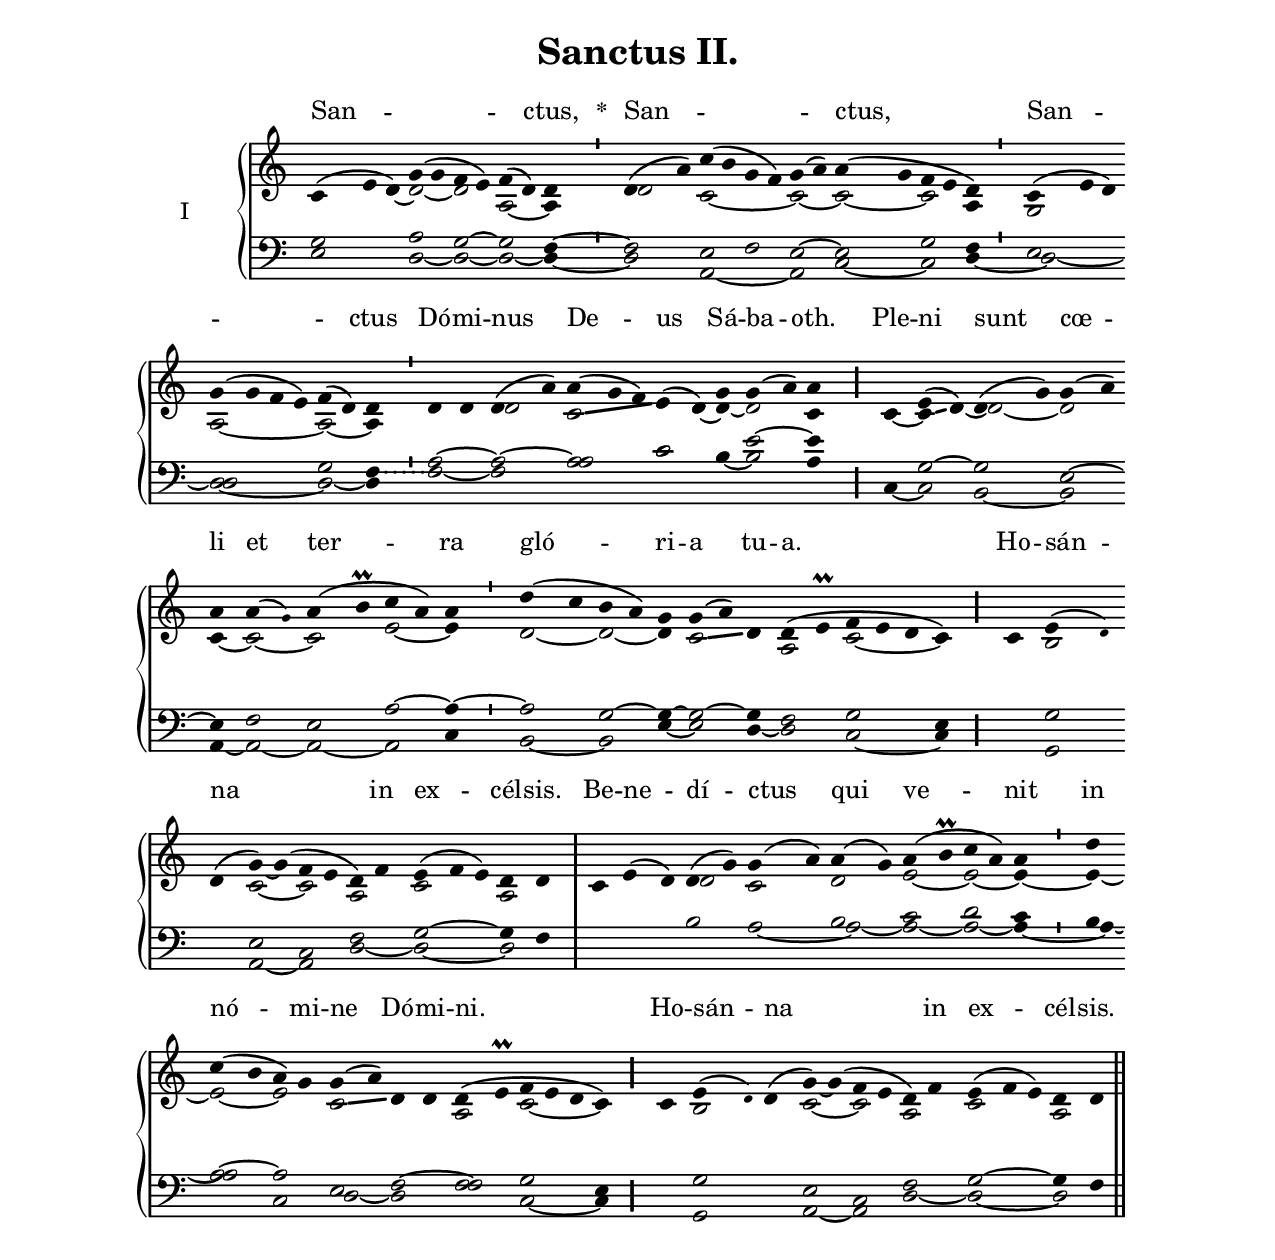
\version "2.18"
\include "gregorian.ly"
\include "noh2.ily"

%Page reference: page v.15
%(volume.page)

global = {
 \key d \dorian
 \cadenzaOn 
 \override Glissando #'thickness = #2.0
}

\header {
  title = \markup \center-column {"Sanctus II." \vspace #1 }
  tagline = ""
  composer = ""
}

\paper {
 #(include-special-characters)
  oddHeaderMarkup = \markup \fill-line {
    \line {}
    \center-column {
      \on-the-fly #first-page     " "
      \on-the-fly #not-first-page ""
    }
    \line { \on-the-fly #print-page-number-check-first \fromproperty #'page:page-number-string }
  }
  evenHeaderMarkup = \markup \fill-line {
    \line { \on-the-fly #print-page-number-check-first \fromproperty #'page:page-number-string }
    \center-column { "" }
    \line {}
  }
}

chantText = \lyricmode {
San -- _ _ ctus, 
\set stanza = " * " San -- _ _ ctus, San -- _ _ ctus Dó -- mi -- nus De -- us Sá -- ba -- oth. 
Ple -- ni sunt cœ -- li et ter -- ra gló -- ri -- a tu -- a. 
Ho -- sán -- na in ex -- cél -- sis. 
Be -- ne -- dí -- ctus qui ve -- nit in nó -- mi -- ne Dó -- mi -- ni. 
Ho -- sán -- na in ex -- cél -- sis. }

chantMusic = {
\tieDown   c'4 ( e'4 d'4) g'4 ( g'4 f'4 e'4) f'4 ( d'4) d'4 \divisioMinima
 d'4 ( a'4) c''4 ( b'4 g'4 f'4) g'4 ( a'4) a'4 ( g'4 f'4 e'4 d'4) \divisioMinima
 c'4 ( e'4 d'4) \forceBreak
 g'4 ( g'4 f'4 e'4) f'4 ( d'4) d'4 \divisioMinima
 d'4 d'4 d'4 ( a'4) a'4 ( g'4 f'4) e'4 ( d'4) g'4 g'4 ( a'4) a'4 \divisioMaior
 c'4 e'4 ( d'4) d'4 ( g'4) g'4 ( a'4) \forceBreak
 a'4 a'4 ( \once \tweak #'font-size #-4 g' ) a'4 ( b'\prall c''4 a'4) a'4 \divisioMinima
 d''4 ( c''4 b'4 a'4) g'4 g'4 ( a'4) d'4 d'4 ( e'\prall f'4 e'4 d'4 c'4) \divisioMaior
 c'4 e'4 ( \once \tweak #'font-size #-4 d' ) \forceBreak
 d'4 ( g'4) ~ g'4 ( f'4 e'4 d'4) f'4 e'4 ( f'4 e'4) d'4 d'4 \divisioMaxima
 c'4 e'4 ( d'4) d'4 ( g'4) g'4 ( a'4) a'4 ( g'4) a'4 ( b'\prall c''4 a'4) a'4 \divisioMinima
 d''4 \forceBreak
 c''4 ( b'4 a'4) g'4 g'4 ( a'4) d'4 d'4 d'4 ( e'\prall f'4 e'4 d'4 c'4) \divisioMaior
 c'4 e'4 ( \once \tweak #'font-size #-4 d' ) d'4 ( g'4) ~ g'4 ( f'4 e'4 d'4) f'4 e'4 ( f'4 e'4) d'4 d'4 \finalis

}

altoMusic = {
r2 d'4 ~ d'2 ~ d'2 a2 ~ a4 \divisioMinima
d'2 c'2*4/2 ~ c'2 ~ c'2 ~ c'2 a4 \divisioMinima
g2*3/2 a2*4/2 ~ a2 ~ a4 \divisioMinima
r2 d'2 c'2*3/2 -\tweak Glissando.Y-offset #-0.8 \glissando e'4 d'4 ~ d'4 ~ d'2 c'4 \divisioMaior
c'4 ~ c'4 -\tweak Glissando.Y-offset #-0.8 \glissando d'4 ~ d'2 ~ d'2 c'4 ~ c'2 ~ c'2 e'2 ~ e'4 \divisioMinima
d'2 ~ d'2 ~ d'4 c'2 -\tweak Glissando.Y-offset #-0.8 \glissando d'4 a2 c'2*3/2 ~ c'4 \divisioMaior
r4 b2*3/2 c'2 ~ c'2 a2 c'2*3/2 a2 \divisioMaxima
r2*3/2 d'2 c'2 d'2 e'2 ~ e'2 ~ e'4 ~ \divisioMinima
e'4 ~ e'2 ~ e'2 c'2 -\tweak Glissando.Y-offset #-0.8 \glissando d'4 d'4 a2 c'2*3/2 ~ c'4 \divisioMaior
r4 b2*3/2 c'2 ~ c'2 a2 c'2*3/2 a2 \finalis
}

tenorMusic = {
g2*3/2 a2 g2 ~ g2 f4 ~ \divisioMinima
f2 e2 f2 e2 ~ e2 g2 f4 \divisioMinima
e2*3/2 \shiftRight d2*4/2 g2 f4 \divisioMinima
a2 ~ a2 ~ a2*3/2 c'2 b4 e'2 ~ e'4 \divisioMaior
r4 g2 ~ g2 e2 ~ e4 f2 e2 a2 ~ a4 ~ \divisioMinima
a2 g2 ~ g4 ~ g2 ~ g4 f2 g2*3/2 e4 \divisioMaior
r4 g2*3/2 e2 c2 f2 g2*3/2 ~ g4 f4 \divisioMaxima
r2*7/2 b2 c'2 d'2 c'4 \divisioMinima
b4 a2 ~ a2 e2 f2 ~ \shiftRight f2 g2*3/2 e4 \divisioMaior
r4 g2*3/2 e2 c2 f2 g2*3/2 ~ g4 f4 \finalis
}

bassMusic = {
e2*3/2 d2 ~ d2 ~ d2 ~ d4 ~ \divisioMinima
d2 a,2*4/2 ~ a,2 c2 ~ c2 d4 ~ \divisioMinima
d2*3/2 ~ d2*4/2 ~ d2 ~ d4 \divisioMinima
f2 ~ f2 \shiftRight a2*3/2 c'2 b4 ~ b2 a4 \divisioMaior
c4 ~ c2 b,2 ~ b,2 a,4 ~ a,2 ~ a,2 ~ a,2 c4 \divisioMinima
b,2 ~ b,2 e4 ~ e2 d4 ~ d2 c2*3/2 ~ c4 \divisioMaior
r4 g,2*3/2 a,2 ~ a,2 d2 ~ d2*3/2 ~ d2 \divisioMaxima
r2*3/2 b2 a2 ~ a2 ~ a2 ~ a2 ~ a4 ~ \divisioMinima
a4 ~ \shiftRight a2 c2 d2 ~ d2 f2 c2*3/2 ~ c4 \divisioMaior
r4 g,2*3/2 a,2 ~ a,2 d2 ~ d2*3/2 ~ d2 \finalis
}

voiceLines = {
\voiceLineStyle


s2*32/2
\allowVoiceLineBreak
\voiceLine "down" "down" f2*1/2 f2*0


}

\score{
  <<
    \new GrandStaff <<
      \set GrandStaff.autoBeaming = ##f
      \set GrandStaff.instrumentName = \markup \center-column {
        "I"
      }
      \new Staff = up <<
        \new Voice = "chant" {
          \voiceOne \global \chantMusic
        }
        \new Voice {
          \voiceTwo \global \altoMusic
        }
      >>

      \new Staff = down <<
        \clef bass
        \new Voice {
          \voiceOne \global \tenorMusic
        }
        \new Voice {
          \voiceTwo \global \bassMusic
        }
	\new Voice {
        \voiceThree \global \voiceLines
        }
      >>
    >>
    \new Lyrics \lyricsto chant {
      \chantText
    }
  >>
  \layout{
  }
  \midi{
    \tempo 4 = 125
  }
}
